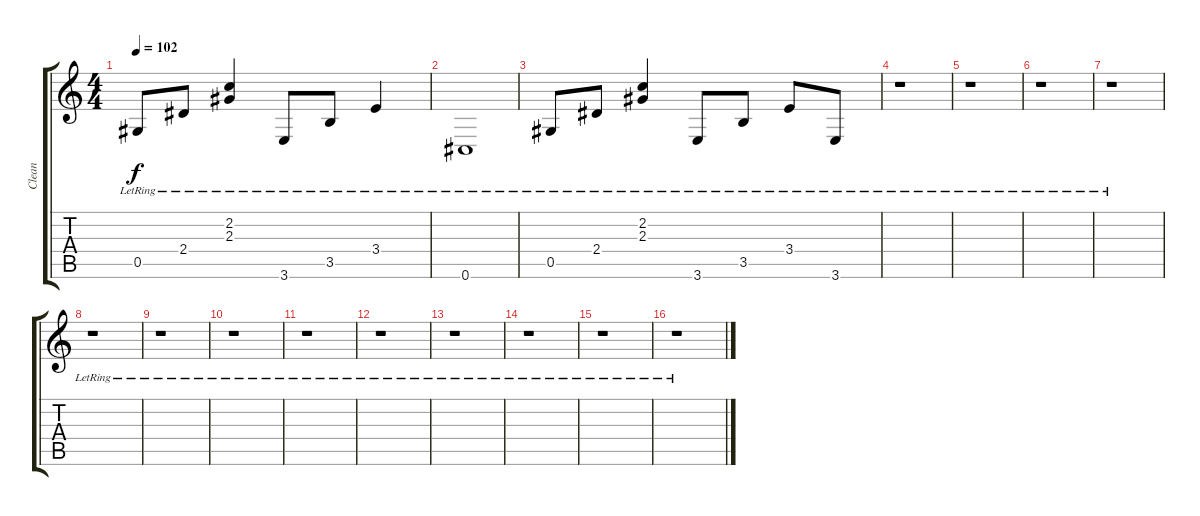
\track ("Clean" "Clean") {instrument electricguitarclean}
\staff {score tabs}
\tuning (Eb4 Bb3 Gb3 Db3 Ab2 Db2) {hide}
\ts (4 4)
\tempo 102
\clef g2
\ks c
0.5{lr}.8{dy f} 2.4{lr}.8 (2.2{lr} 2.3{lr}).4 3.6{lr}.8 3.5{lr}.8 3.4{lr}.4 |
0.6{lr}.1 |
0.5{lr}.8 2.4{lr}.8 (2.2{lr} 2.3{lr}).4 3.6{lr}.8 3.5{lr}.8 3.4{lr}.8 3.6{lr}.8 |
r.1 |
r.1 |
r.1 |
r.1 |
r.1 |
r.1 |
r.1 |
r.1 |
r.1 |
r.1 |
r.1 |
r.1 |
r.1
